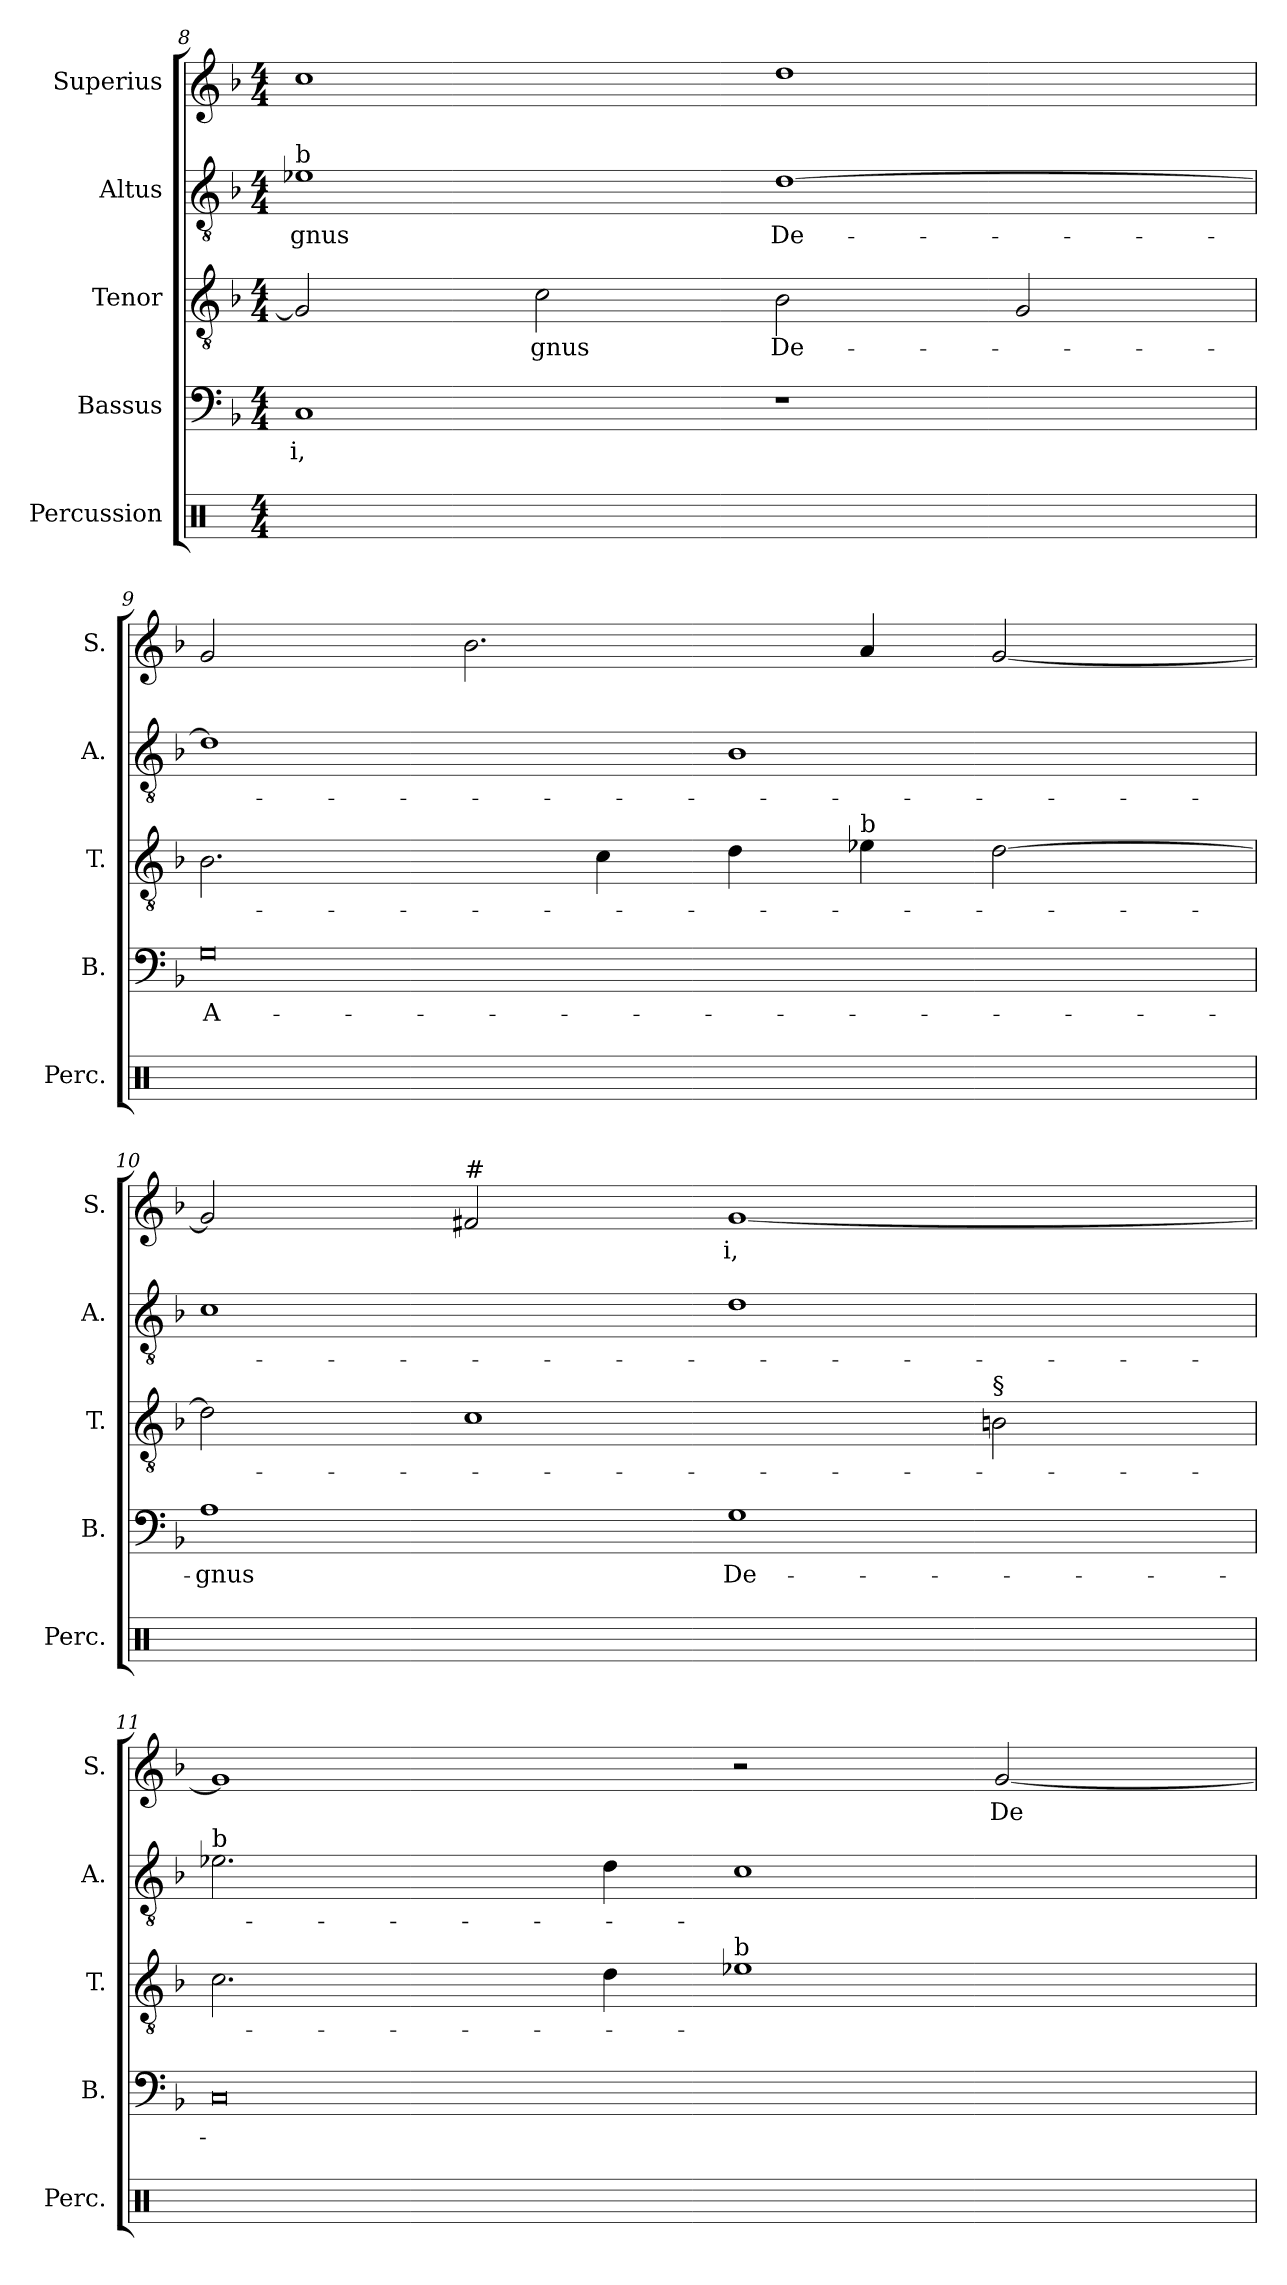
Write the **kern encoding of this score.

**kern	**kern	**text	**kern	**text	**kern	**text	**kern	**text
*part5	*part4	*part4	*part3	*part3	*part2	*part2	*part1	*part1
*staff5	*staff4	*staff4	*staff3	*staff3	*staff2	*staff2	*staff1	*staff1
*I"Percussion	*I"Bassus	*	*I"Tenor	*	*I"Altus	*	*I"Superius	*
*I'Perc.	*I'B.	*	*I'T.	*	*I'A.	*	*I'S.	*
*clefX	*clefF4	*	*clefGv2	*	*clefGv2	*	*clefG2	*
*	*	*	*ITrd7c12	*	*ITrd7c12	*	*	*
*k[]	*k[b-]	*	*k[b-]	*	*k[b-]	*	*k[b-]	*
*C:	*F:	*	*F:	*	*F:	*	*F:	*
*M4/4	*M4/4	*	*M4/4	*	*M4/4	*	*M4/4	*
=8	=8	=8	=8	=8	=8	=8	=8	=8
!	!	!LO:LY:b:color=#000000	!	!	!	!	!	!
!	!	!	!	!	!LO:TX:a:t=b	!	!	!
!	!	!	!	!	!	!LO:LY:b:color=#000000	!	!
16Rei/LLyy	1Ci	-i,	2GGi/]	.	1E-j	-gnus	1cci	.
16Rei/yy	.	.	.	.	.	.	.	.
16Rei/yy	.	.	.	.	.	.	.	.
16Rei/JJyy	.	.	.	.	.	.	.	.
16Rei/LLyy	.	.	.	.	.	.	.	.
16Rei/yy	.	.	.	.	.	.	.	.
16Rei/yy	.	.	.	.	.	.	.	.
16Rei/JJyy	.	.	.	.	.	.	.	.
!	!	!	!	!LO:LY:b:color=#000000	!	!	!	!
16Rei/LLyy	.	.	2Ci\	-gnus	.	.	.	.
16Rei/yy	.	.	.	.	.	.	.	.
16Rei/yy	.	.	.	.	.	.	.	.
16Rei/JJyy	.	.	.	.	.	.	.	.
16Rei/LLyy	.	.	.	.	.	.	.	.
16Rei/yy	.	.	.	.	.	.	.	.
16Rei/yy	.	.	.	.	.	.	.	.
16Rei/JJyy	.	.	.	.	.	.	.	.
!	!	!	!	!LO:LY:b:color=#000000	!	!	!	!
!	!	!	!	!	!	!LO:LY:b:color=#000000	!	!
16Rei/LLyy	1r	.	2BB-i\	De-	[>1Di	De-	1ddi	.
16Rei/yy	.	.	.	.	.	.	.	.
16Rei/yy	.	.	.	.	.	.	.	.
16Rei/JJyy	.	.	.	.	.	.	.	.
16Rei/LLyy	.	.	.	.	.	.	.	.
16Rei/yy	.	.	.	.	.	.	.	.
16Rei/yy	.	.	.	.	.	.	.	.
16Rei/JJyy	.	.	.	.	.	.	.	.
16Rei/LLyy	.	.	2GGi/	.	.	.	.	.
16Rei/yy	.	.	.	.	.	.	.	.
16Rei/yy	.	.	.	.	.	.	.	.
16Rei/JJyy	.	.	.	.	.	.	.	.
16Rei/LLyy	.	.	.	.	.	.	.	.
16Rei/yy	.	.	.	.	.	.	.	.
16Rei/yy	.	.	.	.	.	.	.	.
16Rei/JJyy	.	.	.	.	.	.	.	.
=9	=9	=9	=9	=9	=9	=9	=9	=9
!	!	!LO:LY:b:color=#000000	!	!	!	!	!	!
16Rei/LLyy	0Gi	A-	2.BB-i\	.	1Di]	.	2gi/	.
16Rei/yy	.	.	.	.	.	.	.	.
16Rei/yy	.	.	.	.	.	.	.	.
16Rei/JJyy	.	.	.	.	.	.	.	.
16Rei/LLyy	.	.	.	.	.	.	.	.
16Rei/yy	.	.	.	.	.	.	.	.
16Rei/yy	.	.	.	.	.	.	.	.
16Rei/JJyy	.	.	.	.	.	.	.	.
16Rei/LLyy	.	.	.	.	.	.	2.b-i\	.
16Rei/yy	.	.	.	.	.	.	.	.
16Rei/yy	.	.	.	.	.	.	.	.
16Rei/JJyy	.	.	.	.	.	.	.	.
16Rei/LLyy	.	.	4Ci\	.	.	.	.	.
16Rei/yy	.	.	.	.	.	.	.	.
16Rei/yy	.	.	.	.	.	.	.	.
16Rei/JJyy	.	.	.	.	.	.	.	.
16Rei/LLyy	.	.	4Di\	.	1BB-i	.	.	.
16Rei/yy	.	.	.	.	.	.	.	.
16Rei/yy	.	.	.	.	.	.	.	.
16Rei/JJyy	.	.	.	.	.	.	.	.
!	!	!	!LO:TX:a:t=b	!	!	!	!	!
16Rei/LLyy	.	.	4E-j\	.	.	.	4ai/	.
16Rei/yy	.	.	.	.	.	.	.	.
16Rei/yy	.	.	.	.	.	.	.	.
16Rei/JJyy	.	.	.	.	.	.	.	.
16Rei/LLyy	.	.	[>2Di\	.	.	.	[<2gi/	.
16Rei/yy	.	.	.	.	.	.	.	.
16Rei/yy	.	.	.	.	.	.	.	.
16Rei/JJyy	.	.	.	.	.	.	.	.
16Rei/LLyy	.	.	.	.	.	.	.	.
16Rei/yy	.	.	.	.	.	.	.	.
16Rei/yy	.	.	.	.	.	.	.	.
16Rei/JJyy	.	.	.	.	.	.	.	.
=10	=10	=10	=10	=10	=10	=10	=10	=10
!	!	!LO:LY:b:color=#000000	!	!	!	!	!	!
16Rei/LLyy	1Ai	-gnus	2Di\]	.	1Ci	.	2gi/]	.
16Rei/yy	.	.	.	.	.	.	.	.
16Rei/yy	.	.	.	.	.	.	.	.
16Rei/JJyy	.	.	.	.	.	.	.	.
16Rei/LLyy	.	.	.	.	.	.	.	.
16Rei/yy	.	.	.	.	.	.	.	.
16Rei/yy	.	.	.	.	.	.	.	.
16Rei/JJyy	.	.	.	.	.	.	.	.
!	!	!	!	!	!	!	!LO:TX:a:t=#	!
16Rei/LLyy	.	.	1Ci	.	.	.	2f#j/	.
16Rei/yy	.	.	.	.	.	.	.	.
16Rei/yy	.	.	.	.	.	.	.	.
16Rei/JJyy	.	.	.	.	.	.	.	.
16Rei/LLyy	.	.	.	.	.	.	.	.
16Rei/yy	.	.	.	.	.	.	.	.
16Rei/yy	.	.	.	.	.	.	.	.
16Rei/JJyy	.	.	.	.	.	.	.	.
!	!	!LO:LY:b:color=#000000	!	!	!	!	!	!
!	!	!	!	!	!	!	!	!LO:LY:b:color=#000000
16Rei/LLyy	1Gi	De-	.	.	1Di	.	[<1gi	-i,
16Rei/yy	.	.	.	.	.	.	.	.
16Rei/yy	.	.	.	.	.	.	.	.
16Rei/JJyy	.	.	.	.	.	.	.	.
16Rei/LLyy	.	.	.	.	.	.	.	.
16Rei/yy	.	.	.	.	.	.	.	.
16Rei/yy	.	.	.	.	.	.	.	.
16Rei/JJyy	.	.	.	.	.	.	.	.
!	!	!	!LO:TX:a:t=§	!	!	!	!	!
16Rei/LLyy	.	.	2BBj\	.	.	.	.	.
16Rei/yy	.	.	.	.	.	.	.	.
16Rei/yy	.	.	.	.	.	.	.	.
16Rei/JJyy	.	.	.	.	.	.	.	.
16Rei/LLyy	.	.	.	.	.	.	.	.
16Rei/yy	.	.	.	.	.	.	.	.
16Rei/yy	.	.	.	.	.	.	.	.
16Rei/JJyy	.	.	.	.	.	.	.	.
!!LO:LB:g=z
=11	=11	=11	=11	=11	=11	=11	=11	=11
!	!	!	!	!	!LO:TX:a:t=b	!	!	!
16Rei/LLyy	0Ci	.	2.Ci\	.	2.E-j\	.	1gi]	.
16Rei/yy	.	.	.	.	.	.	.	.
16Rei/yy	.	.	.	.	.	.	.	.
16Rei/JJyy	.	.	.	.	.	.	.	.
16Rei/LLyy	.	.	.	.	.	.	.	.
16Rei/yy	.	.	.	.	.	.	.	.
16Rei/yy	.	.	.	.	.	.	.	.
16Rei/JJyy	.	.	.	.	.	.	.	.
16Rei/LLyy	.	.	.	.	.	.	.	.
16Rei/yy	.	.	.	.	.	.	.	.
16Rei/yy	.	.	.	.	.	.	.	.
16Rei/JJyy	.	.	.	.	.	.	.	.
16Rei/LLyy	.	.	4Di\	.	4Di\	.	.	.
16Rei/yy	.	.	.	.	.	.	.	.
16Rei/yy	.	.	.	.	.	.	.	.
16Rei/JJyy	.	.	.	.	.	.	.	.
!	!	!	!LO:TX:a:t=b	!	!	!	!	!
16Rei/LLyy	.	.	1E-j	.	1Ci	.	2r	.
16Rei/yy	.	.	.	.	.	.	.	.
16Rei/yy	.	.	.	.	.	.	.	.
16Rei/JJyy	.	.	.	.	.	.	.	.
16Rei/LLyy	.	.	.	.	.	.	.	.
16Rei/yy	.	.	.	.	.	.	.	.
16Rei/yy	.	.	.	.	.	.	.	.
16Rei/JJyy	.	.	.	.	.	.	.	.
!	!	!	!	!	!	!	!	!LO:LY:b:color=#000000
16Rei/LLyy	.	.	.	.	.	.	[<2gi/	De-
16Rei/yy	.	.	.	.	.	.	.	.
16Rei/yy	.	.	.	.	.	.	.	.
16Rei/JJyy	.	.	.	.	.	.	.	.
16Rei/LLyy	.	.	.	.	.	.	.	.
16Rei/yy	.	.	.	.	.	.	.	.
16Rei/yy	.	.	.	.	.	.	.	.
16Rei/JJyy	.	.	.	.	.	.	.	.
=	=	=	=	=	=	=	=	=
*-	*-	*-	*-	*-	*-	*-	*-	*-
